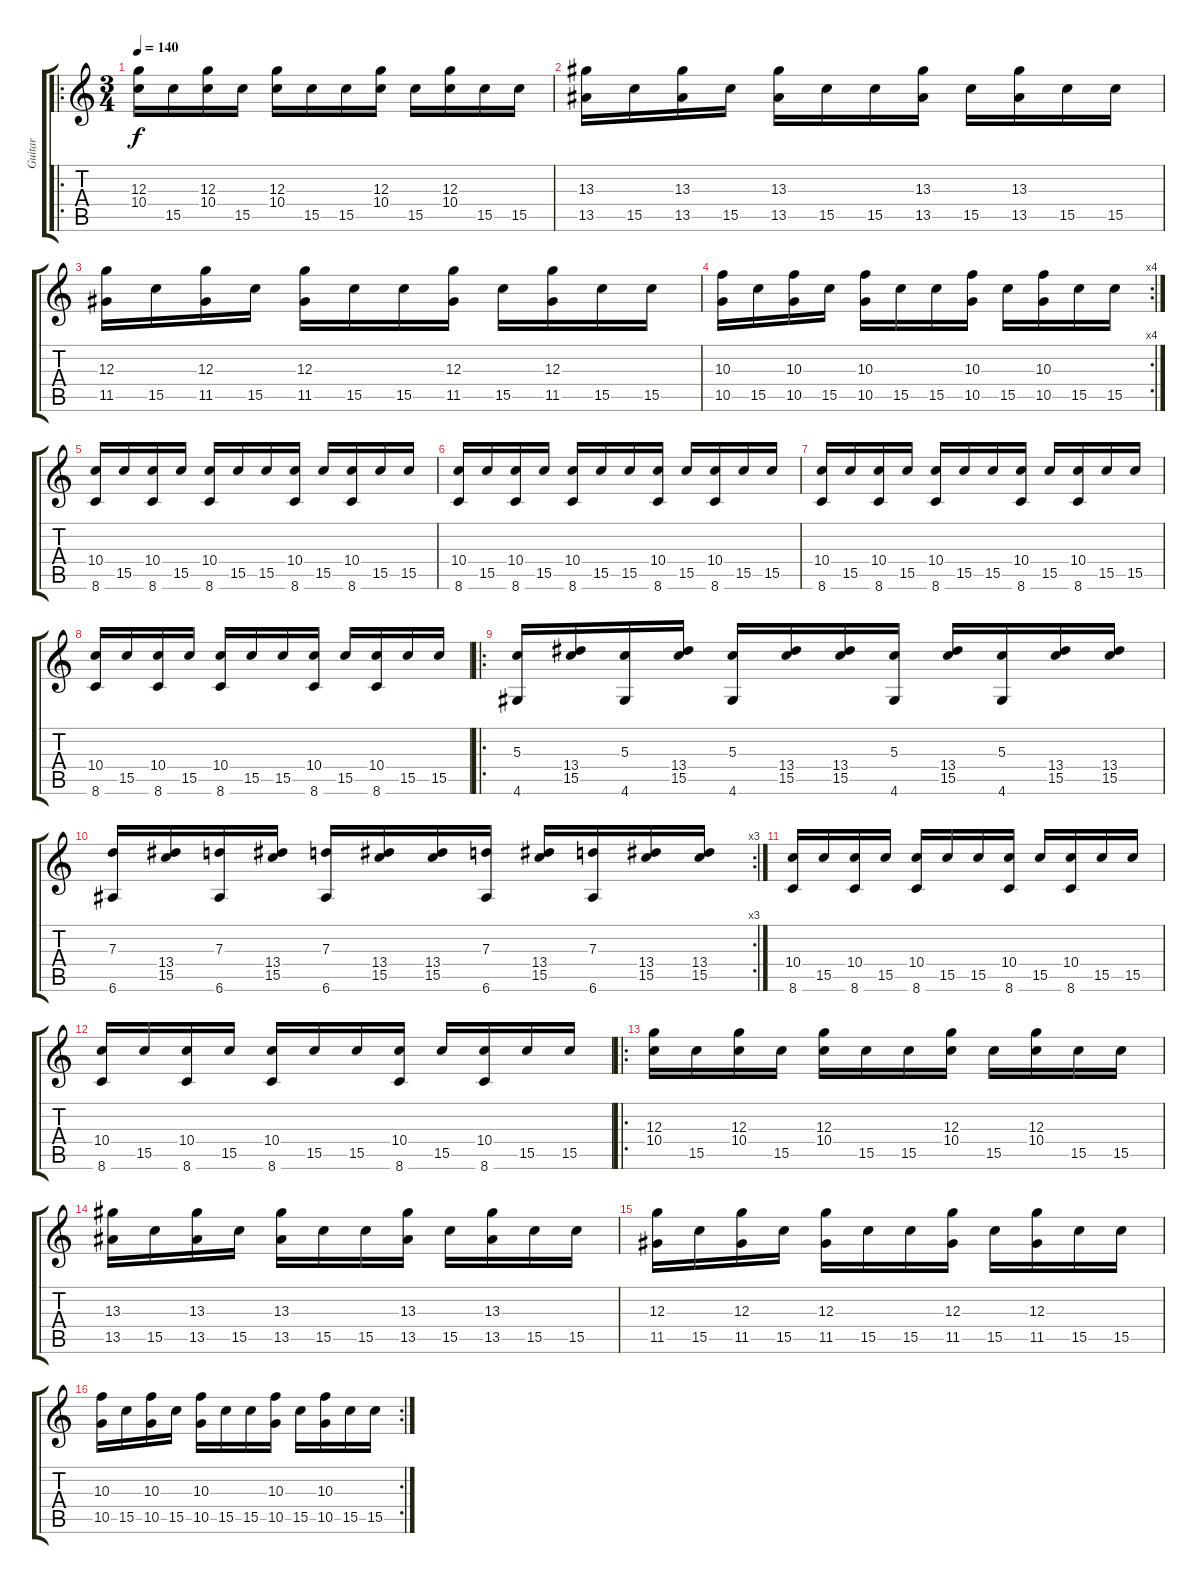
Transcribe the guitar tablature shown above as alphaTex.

\track ("Guitar" "Guitar") {instrument electricguitarjazz}
\staff {score tabs}
\tuning (E4 B3 G3 D3 A2 E2) {hide}
\ro
\ts (3 4)
\tempo 140
\clef g2
\ks c
(12.3 10.4).16{dy f instrument electricguitarjazz} 15.5.16 (12.3 10.4).16 15.5.16 (12.3 10.4).16 15.5.16 15.5.16 (12.3 10.4).16 15.5.16 (12.3 10.4).16 15.5.16 15.5.16 |
(13.3 13.5).16 15.5.16 (13.3 13.5).16 15.5.16 (13.3 13.5).16 15.5.16 15.5.16 (13.3 13.5).16 15.5.16 (13.3 13.5).16 15.5.16 15.5.16 |
(12.3 11.5).16 15.5.16 (12.3 11.5).16 15.5.16 (12.3 11.5).16 15.5.16 15.5.16 (12.3 11.5).16 15.5.16 (12.3 11.5).16 15.5.16 15.5.16 |
\rc 4
(10.3 10.5).16 15.5.16 (10.3 10.5).16 15.5.16 (10.3 10.5).16 15.5.16 15.5.16 (10.3 10.5).16 15.5.16 (10.3 10.5).16 15.5.16 15.5.16 |
(10.4 8.6).16 15.5.16 (10.4 8.6).16 15.5.16 (10.4 8.6).16 15.5.16 15.5.16 (10.4 8.6).16 15.5.16 (10.4 8.6).16 15.5.16 15.5.16 |
(10.4 8.6).16 15.5.16 (10.4 8.6).16 15.5.16 (10.4 8.6).16 15.5.16 15.5.16 (10.4 8.6).16 15.5.16 (10.4 8.6).16 15.5.16 15.5.16 |
(10.4 8.6).16 15.5.16 (10.4 8.6).16 15.5.16 (10.4 8.6).16 15.5.16 15.5.16 (10.4 8.6).16 15.5.16 (10.4 8.6).16 15.5.16 15.5.16 |
(10.4 8.6).16 15.5.16 (10.4 8.6).16 15.5.16 (10.4 8.6).16 15.5.16 15.5.16 (10.4 8.6).16 15.5.16 (10.4 8.6).16 15.5.16 15.5.16 |
\ro
(5.3 4.6).16 (13.4 15.5).16 (5.3 4.6).16 (13.4 15.5).16 (5.3 4.6).16 (13.4 15.5).16 (13.4 15.5).16 (5.3 4.6).16 (13.4 15.5).16 (5.3 4.6).16 (13.4 15.5).16 (13.4 15.5).16 |
\rc 3
(7.3 6.6).16 (13.4 15.5).16 (7.3 6.6).16 (13.4 15.5).16 (7.3 6.6).16 (13.4 15.5).16 (13.4 15.5).16 (7.3 6.6).16 (13.4 15.5).16 (7.3 6.6).16 (13.4 15.5).16 (13.4 15.5).16 |
(10.4 8.6).16 15.5.16 (10.4 8.6).16 15.5.16 (10.4 8.6).16 15.5.16 15.5.16 (10.4 8.6).16 15.5.16 (10.4 8.6).16 15.5.16 15.5.16 |
(10.4 8.6).16 15.5.16 (10.4 8.6).16 15.5.16 (10.4 8.6).16 15.5.16 15.5.16 (10.4 8.6).16 15.5.16 (10.4 8.6).16 15.5.16 15.5.16 |
\ro
(12.3 10.4).16 15.5.16 (12.3 10.4).16 15.5.16 (12.3 10.4).16 15.5.16 15.5.16 (12.3 10.4).16 15.5.16 (12.3 10.4).16 15.5.16 15.5.16 |
(13.3 13.5).16 15.5.16 (13.3 13.5).16 15.5.16 (13.3 13.5).16 15.5.16 15.5.16 (13.3 13.5).16 15.5.16 (13.3 13.5).16 15.5.16 15.5.16 |
(12.3 11.5).16 15.5.16 (12.3 11.5).16 15.5.16 (12.3 11.5).16 15.5.16 15.5.16 (12.3 11.5).16 15.5.16 (12.3 11.5).16 15.5.16 15.5.16 |
\rc 2
(10.3 10.5).16 15.5.16 (10.3 10.5).16 15.5.16 (10.3 10.5).16 15.5.16 15.5.16 (10.3 10.5).16 15.5.16 (10.3 10.5).16 15.5.16 15.5.16
